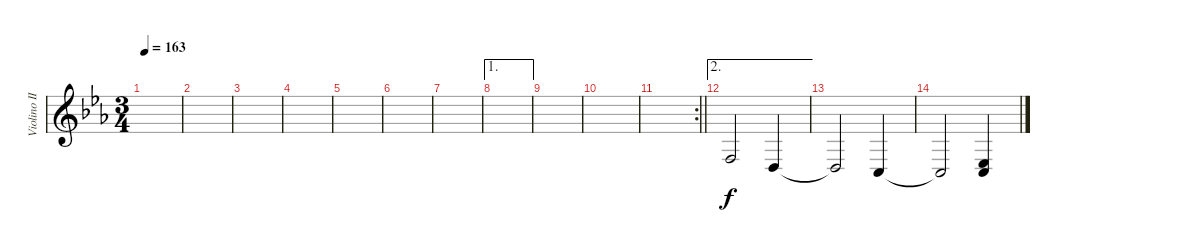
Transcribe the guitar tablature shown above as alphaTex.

\track ("Violino II" "Violino II") {instrument violin}
\staff {score}
\tuning (E4 B3 G3 D3 A2 E2) {hide}
\ts (3 4)
\tempo 163
\clef g2
\ks eb
|
|
|
|
|
|
|
\ae 1
|
|
|
\rc 2
\barLineRight lightlight
|
\ae 2
\section ("" "")
3.4.2 0.4.4 |
0.4{t}.2 3.5.4 |
3.5{t}.2 (1.4 3.5).4
